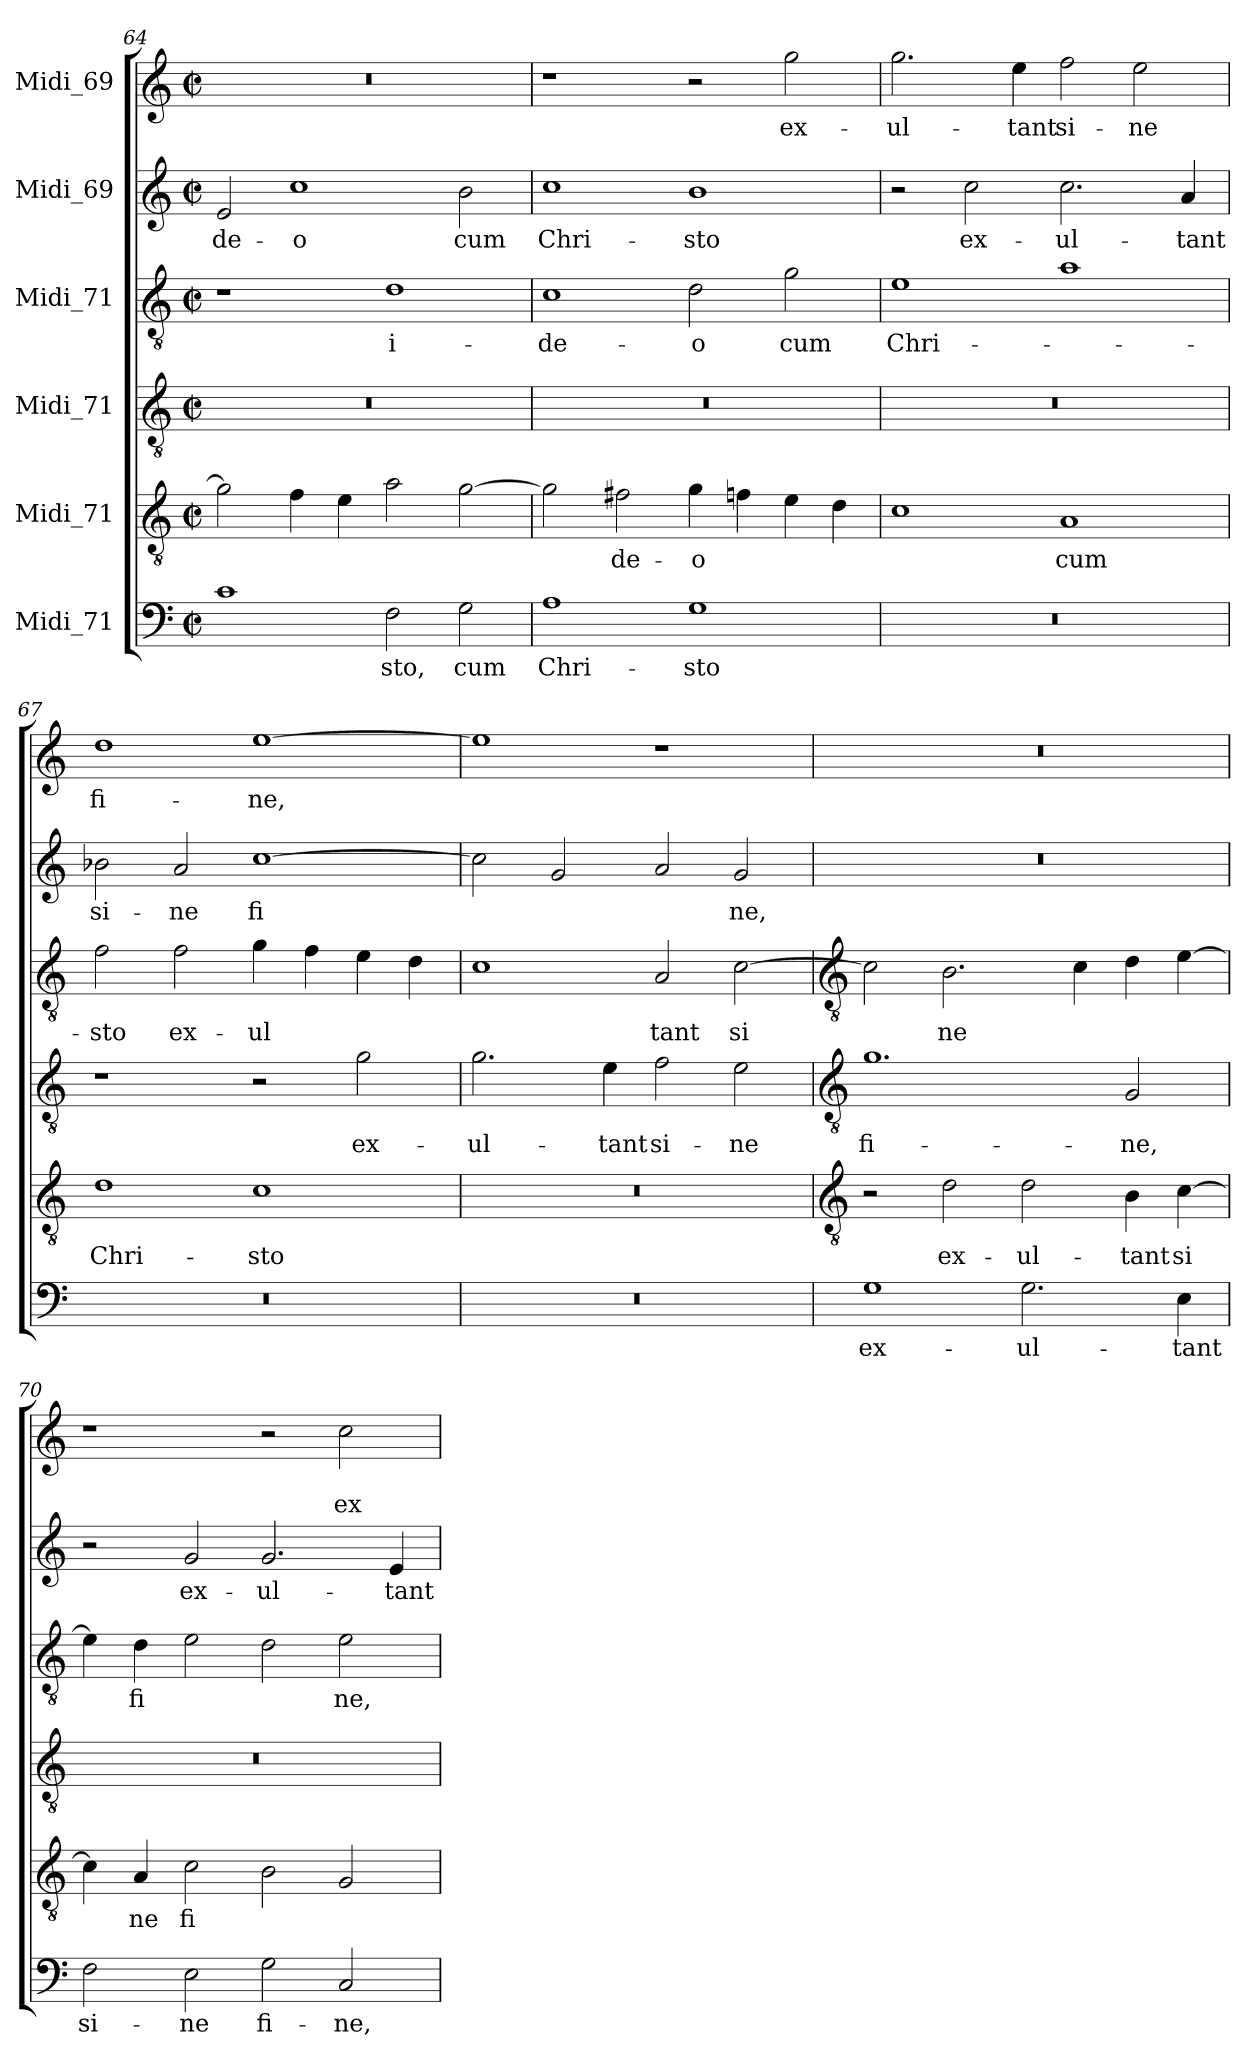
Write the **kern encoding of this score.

**kern	**text	**kern	**text	**kern	**text	**kern	**text	**kern	**text	**kern	**text	**text
*part6	*part6	*part5	*part5	*part4	*part4	*part3	*part3	*part2	*part2	*part1	*part1	*part1
*staff6	*staff6	*staff5	*staff5	*staff4	*staff4	*staff3	*staff3	*staff2	*staff2	*staff1	*staff1	*staff1
*I"Midi_71	*	*I"Midi_71	*	*I"Midi_71	*	*I"Midi_71	*	*I"Midi_69	*	*I"Midi_69	*	*
!!LO:LB:g=z
*clefF4	*	*clefGv2	*	*clefGv2	*	*clefGv2	*	*clefG2	*	*clefG2	*	*
*k[]	*	*k[]	*	*k[]	*	*k[]	*	*k[]	*	*k[]	*	*
*C:	*	*C:	*	*C:	*	*C:	*	*C:	*	*C:	*	*
*M4/2	*	*M4/2	*	*M4/2	*	*M4/2	*	*M4/2	*	*M4/2	*	*
*met(c|)	*	*met(c|)	*	*met(c|)	*	*met(c|)	*	*met(c|)	*	*met(c|)	*	*
=64	=64	=64	=64	=64	=64	=64	=64	=64	=64	=64	=64	=64
!	!	!	!	!	!	!	!	!	!LO:LY:b	!	!	!
1c	.	2g]	.	0r	.	1r	.	2e	-de-	0r	.	.
!	!	!	!	!	!	!	!	!	!LO:LY:b	!	!	!
.	.	4f	.	.	.	.	.	1cc	-o	.	.	.
.	.	4e	.	.	.	.	.	.	.	.	.	.
!	!LO:LY:b	!	!	!	!	!	!LO:LY:b	!	!	!	!	!
2F	sto,	2a	.	.	.	1d	i-	.	.	.	.	.
!	!LO:LY:b	!	!	!	!	!	!	!	!LO:LY:b	!	!	!
2G	cum	[2g	.	.	.	.	.	2b	cum	.	.	.
=65	=65	=65	=65	=65	=65	=65	=65	=65	=65	=65	=65	=65
!	!LO:LY:b	!	!	!	!	!	!LO:LY:b	!	!LO:LY:b	!	!	!
1A	Chri-	2g]	.	0r	.	1c	-de-	1cc	Chri-	1r	.	.
!	!	!	!LO:LY:b	!	!	!	!	!	!	!	!	!
.	.	2f#X	de-	.	.	.	.	.	.	.	.	.
!	!LO:LY:b	!	!LO:LY:b	!	!	!	!LO:LY:b	!	!LO:LY:b	!	!	!
1G	-sto	4g	-o	.	.	2d	-o	1b	-sto	2r	.	.
.	.	4fn	.	.	.	.	.	.	.	.	.	.
!	!	!	!	!	!	!	!LO:LY:b	!	!	!	!LO:LY:b	!
.	.	4e	.	.	.	2g	cum	.	.	2gg	ex-	.
.	.	4d	.	.	.	.	.	.	.	.	.	.
=66	=66	=66	=66	=66	=66	=66	=66	=66	=66	=66	=66	=66
!	!	!	!	!	!	!	!LO:LY:b	!	!	!	!LO:LY:b	!
0r	.	1c	.	0r	.	1e	Chri-	2r	.	2.gg	-ul-	.
!	!	!	!	!	!	!	!	!	!LO:LY:b	!	!	!
.	.	.	.	.	.	.	.	2cc	ex-	.	.	.
!	!	!	!	!	!	!	!	!	!	!	!LO:LY:b	!
.	.	.	.	.	.	.	.	.	.	4ee	-tant	.
!	!	!	!LO:LY:b	!	!	!	!	!	!LO:LY:b	!	!LO:LY:b	!
.	.	1A	cum	.	.	1a	.	2.cc	-ul-	2ff	si-	.
!	!	!	!	!	!	!	!	!	!	!	!LO:LY:b	!
.	.	.	.	.	.	.	.	.	.	2ee	-ne	.
!	!	!	!	!	!	!	!	!	!LO:LY:b	!	!	!
.	.	.	.	.	.	.	.	4a	-tant	.	.	.
=67	=67	=67	=67	=67	=67	=67	=67	=67	=67	=67	=67	=67
!	!	!	!LO:LY:b	!	!	!	!LO:LY:b	!	!LO:LY:b	!	!LO:LY:b	!
0r	.	1d	Chri-	1r	.	2f	-sto	2b-X	si-	1dd	fi-	.
!	!	!	!	!	!	!	!LO:LY:b	!	!LO:LY:b	!	!	!
.	.	.	.	.	.	2f	ex-	2a	-ne	.	.	.
!	!	!	!LO:LY:b	!	!	!	!LO:LY:b	!	!LO:LY:b	!	!LO:LY:b	!
.	.	1c	-sto	2r	.	4g	-ul	[1cc	fi	[1ee	-ne,	.
.	.	.	.	.	.	4f	.	.	.	.	.	.
!	!	!	!	!	!LO:LY:b	!	!	!	!	!	!	!
.	.	.	.	2g	ex-	4e	.	.	.	.	.	.
.	.	.	.	.	.	4d	.	.	.	.	.	.
=68	=68	=68	=68	=68	=68	=68	=68	=68	=68	=68	=68	=68
!	!	!	!	!	!LO:LY:b	!	!	!	!	!	!	!
0r	.	0r	.	2.g	-ul-	1c	.	2cc]	.	1ee]	.	.
.	.	.	.	.	.	.	.	2g	.	.	.	.
!	!	!	!	!	!LO:LY:b	!	!	!	!	!	!	!
.	.	.	.	4e	-tant	.	.	.	.	.	.	.
!	!	!	!	!	!LO:LY:b	!	!LO:LY:b	!	!	!	!	!
.	.	.	.	2f	si-	2A	tant	2a	.	1r	.	.
!	!	!	!	!	!LO:LY:b	!	!LO:LY:b	!	!LO:LY:b	!	!	!
.	.	.	.	2e	-ne	[2c	si	2g	ne,	.	.	.
!!LO:LB:g=z
=69	=69	=69	=69	=69	=69	=69	=69	=69	=69	=69	=69	=69
*	*	*clefGv2	*	*clefGv2	*	*clefGv2	*	*	*	*	*	*
!	!LO:LY:b	!	!	!	!LO:LY:b	!	!	!	!	!	!	!
1G	ex-	2r	.	1.g	fi-	2c]	.	0r	.	0r	.	.
!	!	!	!LO:LY:b	!	!	!	!LO:LY:b	!	!	!	!	!
.	.	2d	ex-	.	.	2.B	ne	.	.	.	.	.
!	!LO:LY:b	!	!LO:LY:b	!	!	!	!	!	!	!	!	!
2.G	-ul-	2d	-ul-	.	.	.	.	.	.	.	.	.
.	.	.	.	.	.	4c	.	.	.	.	.	.
!	!	!	!LO:LY:b	!	!LO:LY:b	!	!	!	!	!	!	!
.	.	4B	-tant	2G	-ne,	4d	.	.	.	.	.	.
!	!LO:LY:b	!	!LO:LY:b	!	!	!	!	!	!	!	!	!
4E	-tant	[4c	si	.	.	[4e	.	.	.	.	.	.
=70	=70	=70	=70	=70	=70	=70	=70	=70	=70	=70	=70	=70
!	!LO:LY:b	!	!	!	!	!	!	!	!	!	!	!
2F	si-	4c]	.	0r	.	4e]	.	2r	.	1r	.	.
!	!	!	!LO:LY:b	!	!	!	!LO:LY:b	!	!	!	!	!
.	.	4A	ne	.	.	4d	fi	.	.	.	.	.
!	!LO:LY:b	!	!LO:LY:b	!	!	!	!	!	!LO:LY:b	!	!	!
2E	-ne	2c	fi	.	.	2e	.	2g	ex-	.	.	.
!	!LO:LY:b	!	!	!	!	!	!	!	!LO:LY:b	!	!	!
2G	fi-	2B	.	.	.	2d	.	2.g	-ul-	2r	.	.
!	!LO:LY:b	!	!	!	!	!	!LO:LY:b	!	!	!	!	!LO:LY:b
2C	-ne,	2G	.	.	.	2e	ne,	.	.	2cc	.	ex-
!	!	!	!	!	!	!	!	!	!LO:LY:b	!	!	!
.	.	.	.	.	.	.	.	4e	-tant	.	.	.
=	=	=	=	=	=	=	=	=	=	=	=	=
*-	*-	*-	*-	*-	*-	*-	*-	*-	*-	*-	*-	*-
